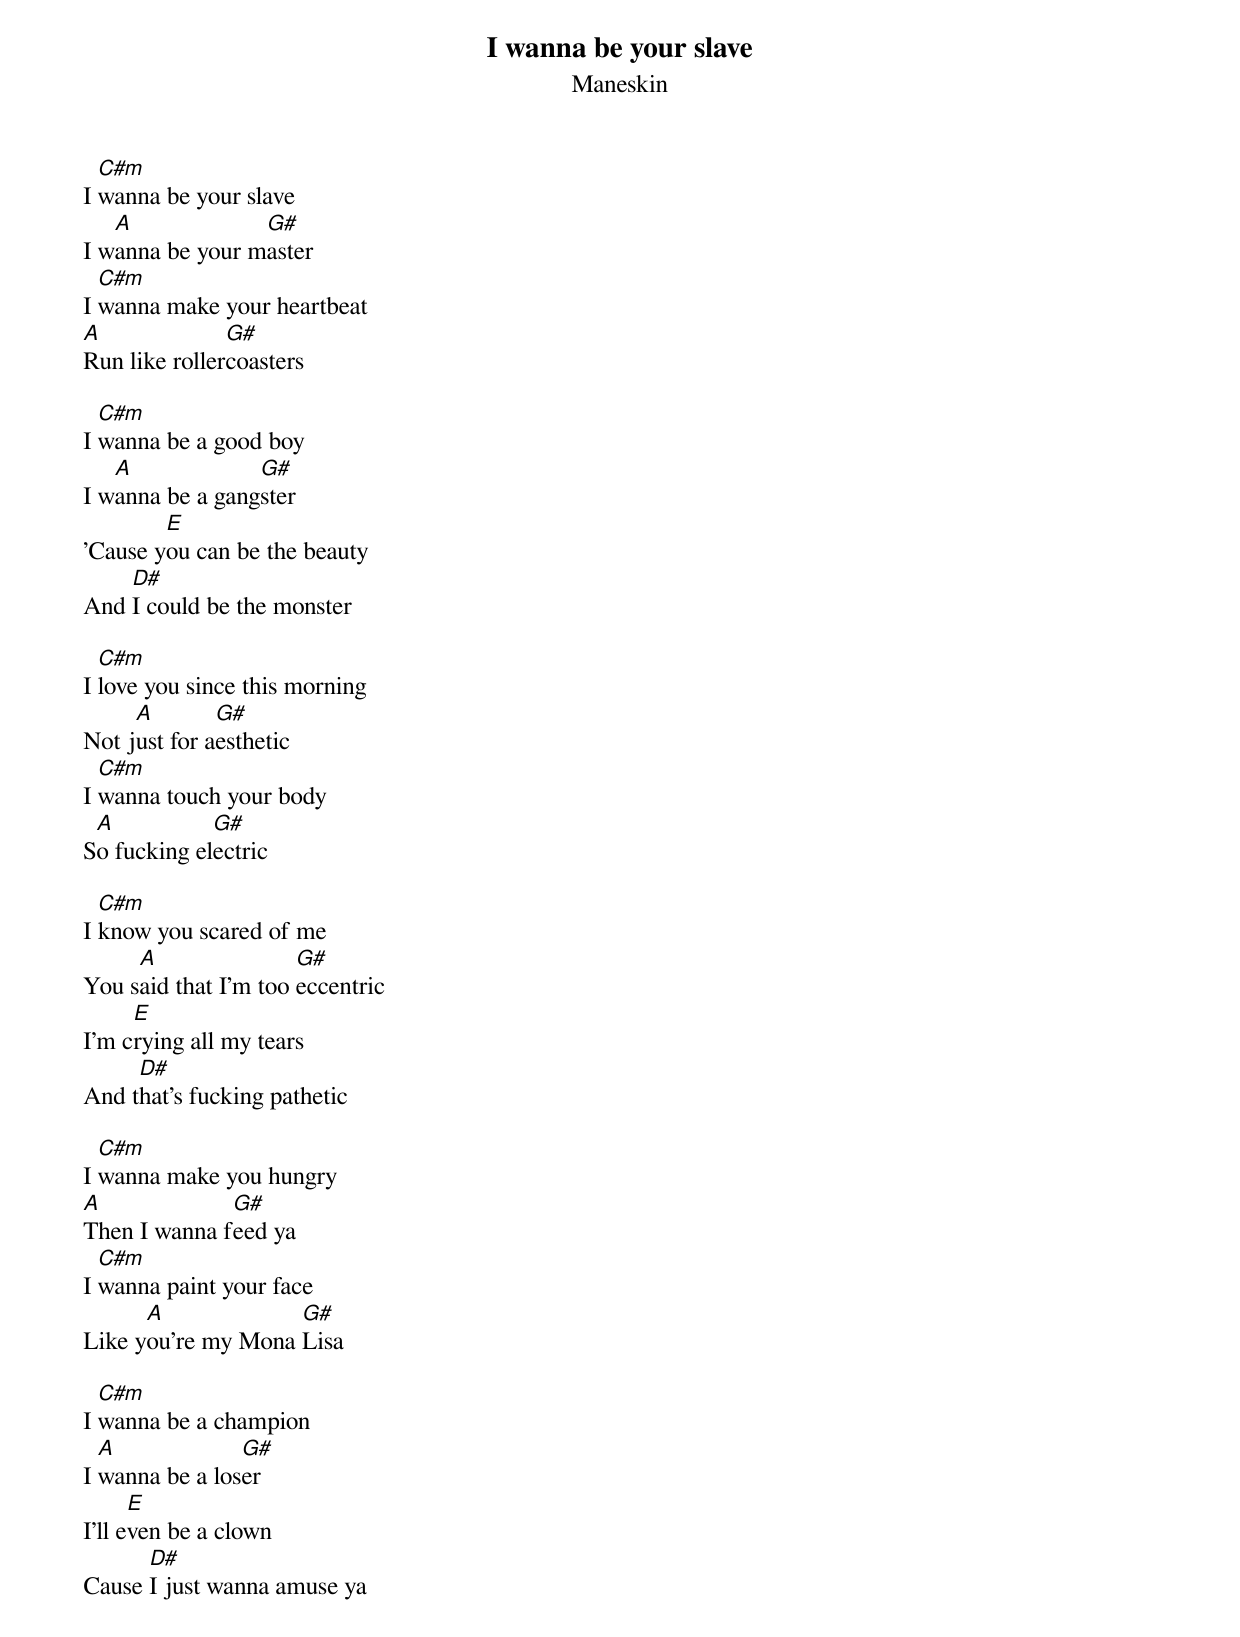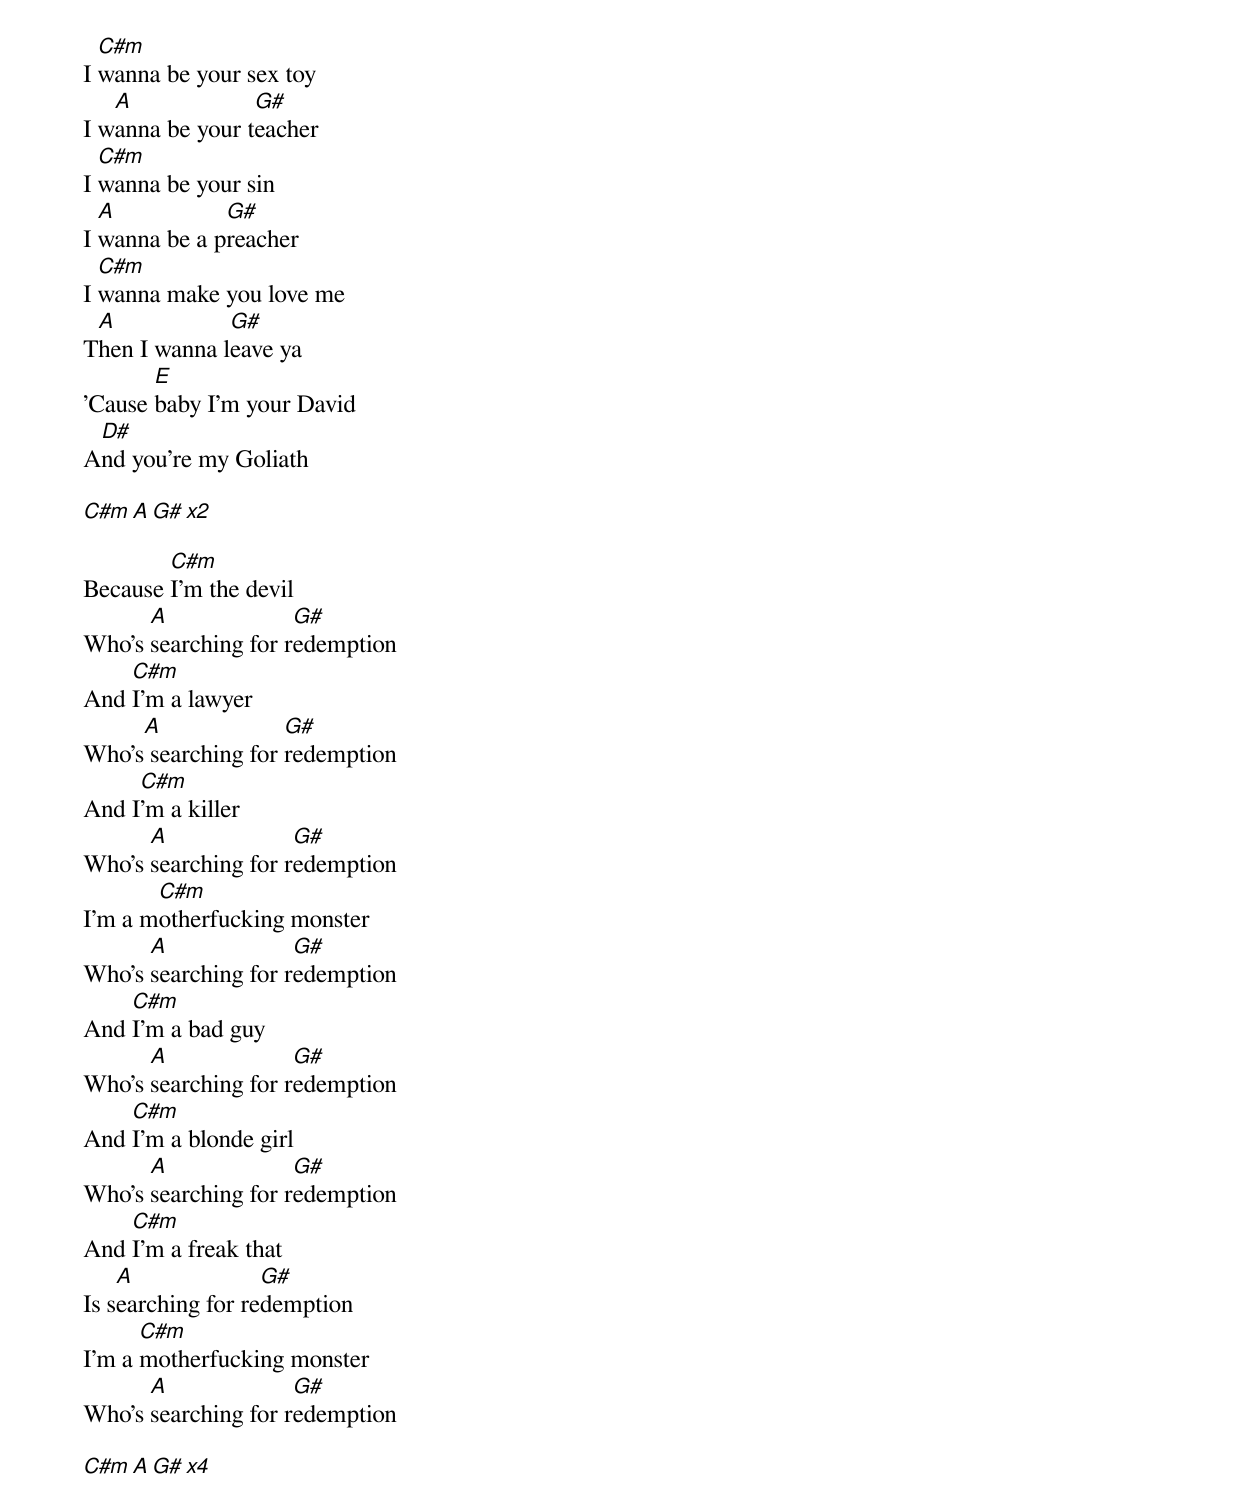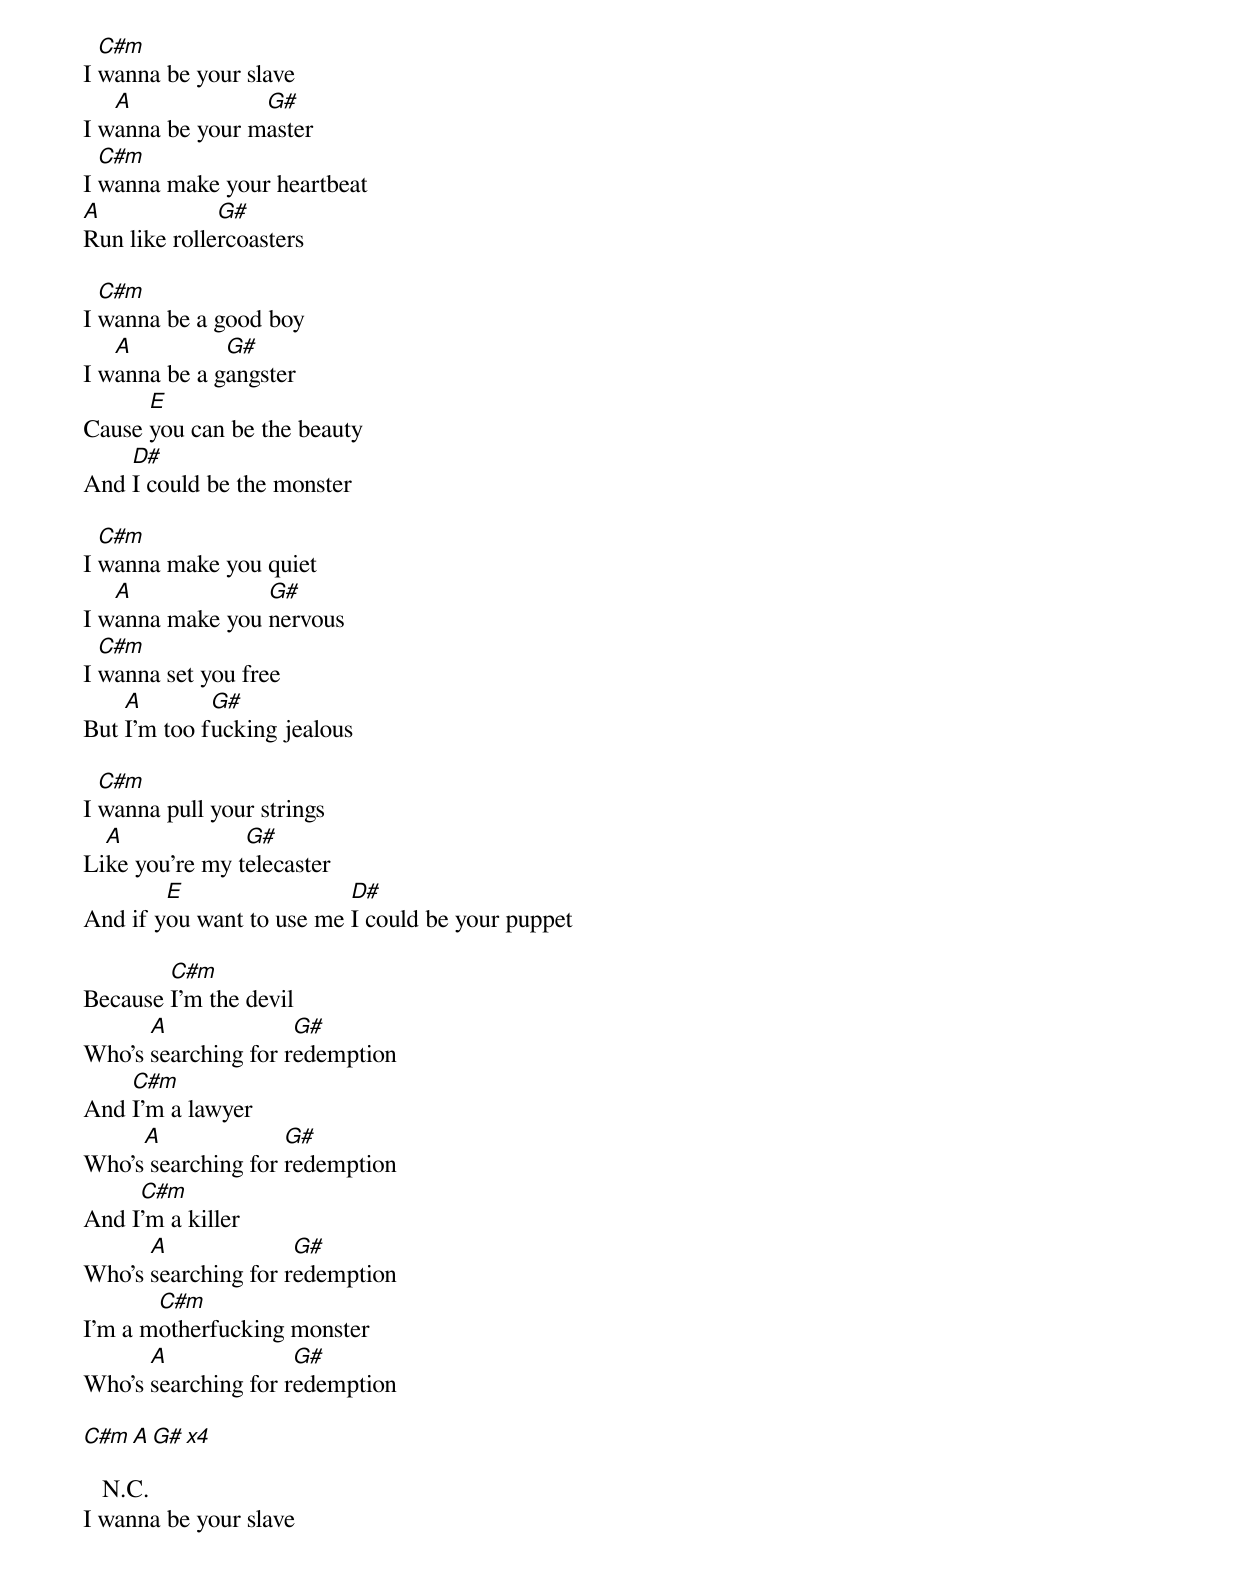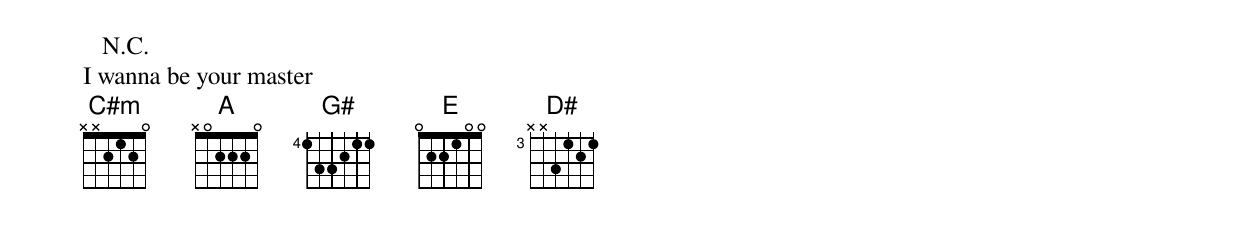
I wanna be your slave
Maneskin


  C#m
I wanna be your slave
   A             G#
I wanna be your master
  C#m
I wanna make your heartbeat
A              G#
Run like rollercoasters

  C#m
I wanna be a good boy
   A             G#
I wanna be a gangster
        E
'Cause you can be the beauty
    D#
And I could be the monster

  C#m
I love you since this morning
     A        G#
Not just for aesthetic
  C#m
I wanna touch your body
 A           G#
So fucking electric

  C#m
I know you scared of me
     A                G#
You said that I'm too eccentric
     E
I'm crying all my tears
     D#
And that's fucking pathetic

  C#m
I wanna make you hungry
A             G#
Then I wanna feed ya
  C#m
I wanna paint your face
      A             G#
Like you're my Mona Lisa

  C#m
I wanna be a champion
  A             G#
I wanna be a loser
      E
I'll even bе a clown
      D#
Cause I just wanna amuse ya

  C#m
I wanna be your sеx toy
   A             G#
I wanna be your teacher
  C#m
I wanna be your sin
  A           G#
I wanna be a preacher
  C#m
I wanna make you love me
 A            G#
Then I wanna leave ya
       E
'Cause baby I'm your David
 D#
And you're my Goliath

C#m A G# x2

        C#m
Because I'm the devil
      A              G#
Who's searching for redemption
    C#m
And I'm a lawyer
     A              G#
Who's searching for redemption
     C#m
And I'm a killer
      A              G#
Who's searching for redemption
       C#m
I'm a motherfucking monster
      A              G#
Who's searching for redemption
    C#m
And I'm a bad guy
      A              G#
Who's searching for redemption
    C#m
And I'm a blonde girl
      A              G#
Who's searching for redemption
    C#m
And I'm a freak that
    A              G#
Is searching for redemption
      C#m
I'm a motherfucking monster
      A              G#
Who's searching for redemption

C#m A G# x4

  C#m
I wanna be your slave
   A             G#
I wanna be your master
  C#m
I wanna make your heartbeat
A             G#
Run like rollercoasters

  C#m
I wanna be a good boy
   A          G#
I wanna be a gangster
      E
Cause you can be the beauty
    D#
And I could be the monster

  C#m
I wanna make you quiet
   A             G#
I wanna make you nervous
  C#m
I wanna set you free
    A        G#
But I'm too fucking jealous

  C#m
I wanna pull your strings
  A             G#
Like you're my telecaster
        E                 D#
And if you want to use me I could be your puppet

        C#m
Because I'm the devil
      A              G#
Who's searching for redemption
    C#m
And I'm a lawyer
     A              G#
Who's searching for redemption
     C#m
And I'm a killer
      A              G#
Who's searching for redemption
       C#m
I'm a motherfucking monster
      A              G#
Who's searching for redemption

C#m A G# x4

   N.C.
I wanna be your slave
   N.C.
I wanna be your master
